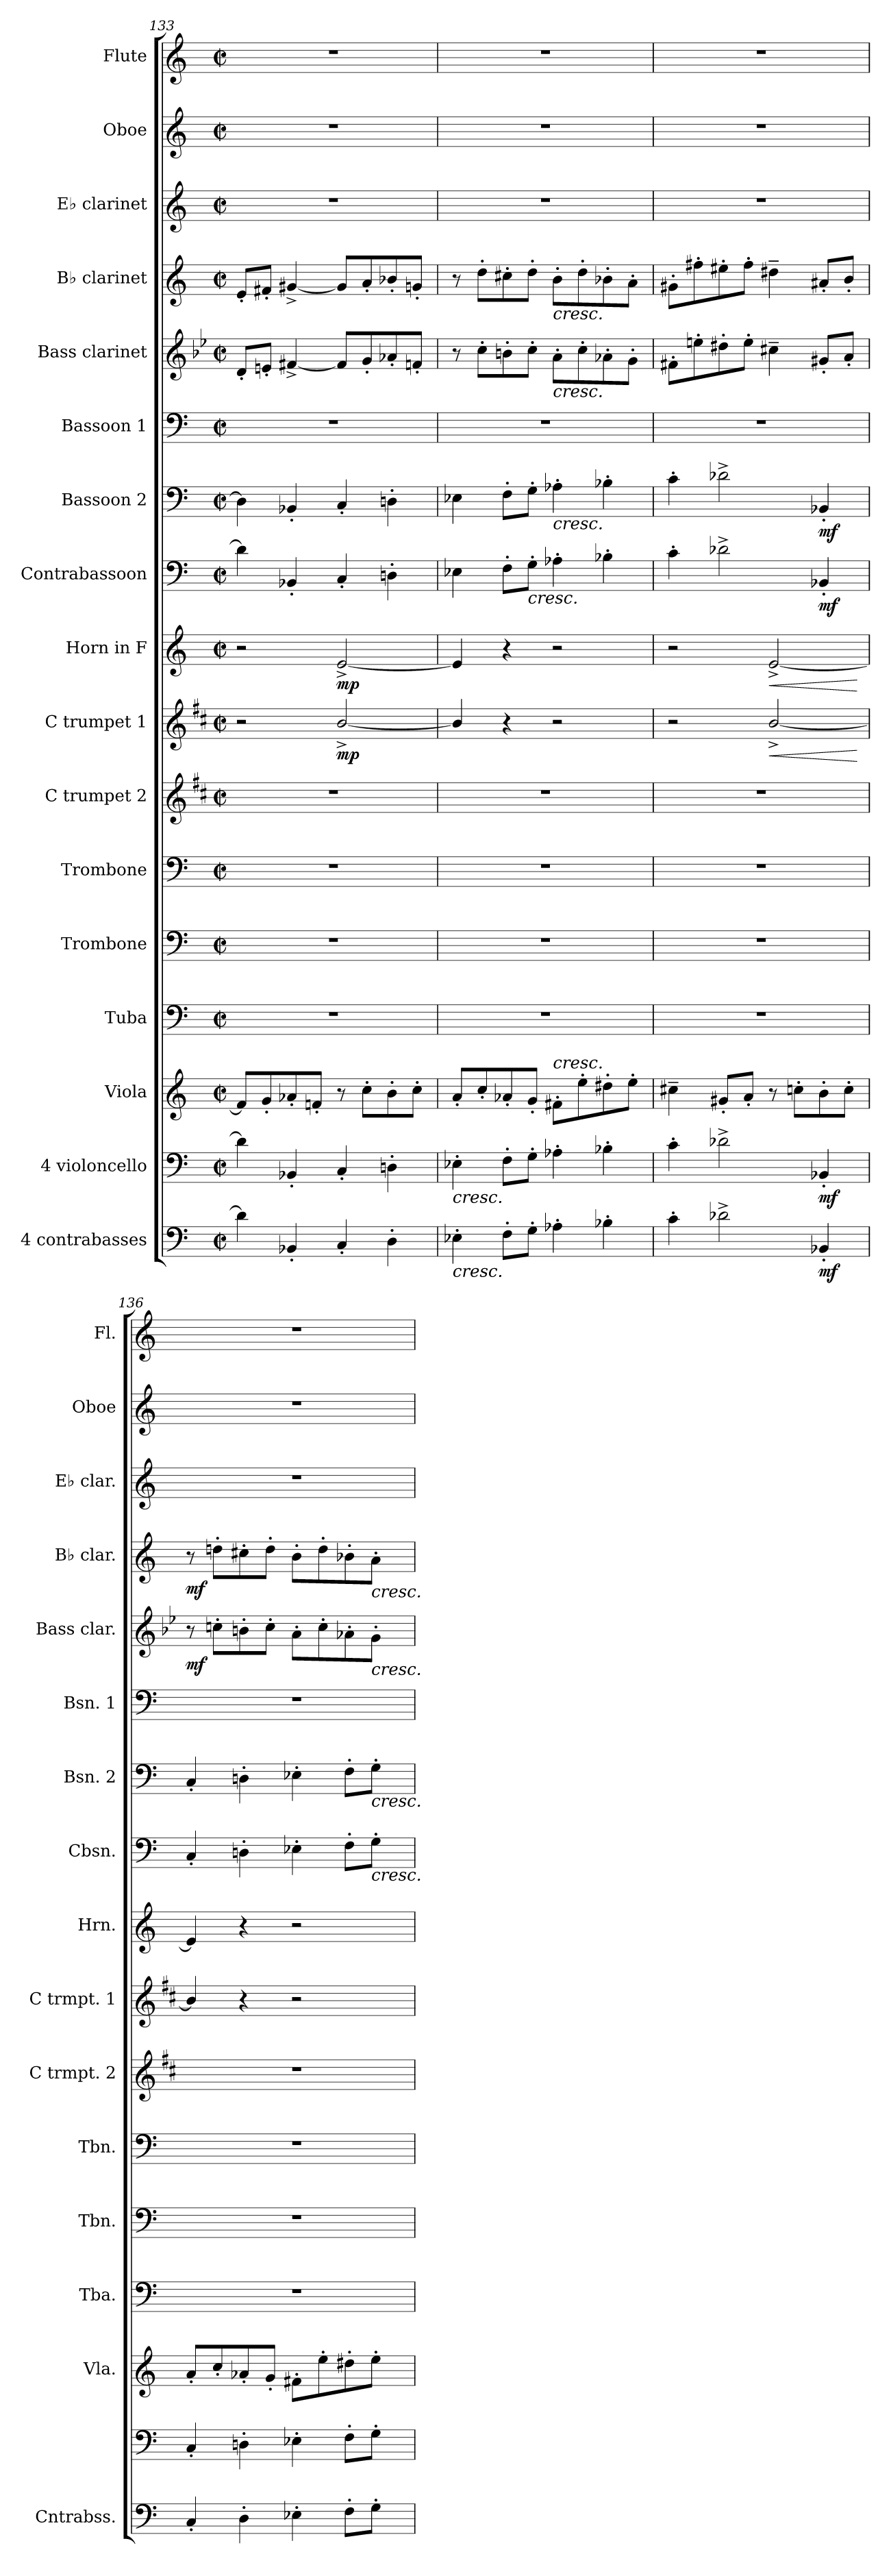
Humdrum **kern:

**kern	**dynam	**kern	**dynam	**kern	**kern	**kern	**kern	**kern	**kern	**dynam	**kern	**dynam	**kern	**dynam	**kern	**dynam	**kern	**kern	**dynam	**kern	**dynam	**kern	**kern	**kern
*part17	*part17	*part16	*part16	*part15	*part14	*part13	*part12	*part11	*part10	*part10	*part9	*part9	*part8	*part8	*part7	*part7	*part6	*part5	*part5	*part4	*part4	*part3	*part2	*part1
*staff17	*staff17	*staff16	*staff16	*staff15	*staff14	*staff13	*staff12	*staff11	*staff10	*staff10	*staff9	*staff9	*staff8	*staff8	*staff7	*staff7	*staff6	*staff5	*staff5	*staff4	*staff4	*staff3	*staff2	*staff1
*I"4 contrabasses	*	*I"4 violoncello	*	*I"Viola	*I"Tuba	*I"Trombone	*I"Trombone	*I"C trumpet 2	*I"C trumpet 1	*	*I"Horn in F	*	*I"Contrabassoon	*	*I"Bassoon 2	*	*I"Bassoon 1	*I"Bass clarinet	*	*I"B♭ clarinet	*	*I"E♭ clarinet	*I"Oboe	*I"Flute
*I'Cntrabss.	*	*	*	*I'Vla.	*I'Tba.	*I'Tbn.	*I'Tbn.	*I'C trmpt. 2	*I'C trmpt. 1	*	*I'Hrn.	*	*I'Cbsn.	*	*I'Bsn. 2	*	*I'Bsn. 1	*I'Bass clar.	*	*I'B♭ clar.	*	*I'E♭ clar.	*I'Oboe	*I'Fl.
!!LO:PB:g=z
*clefF4	*	*clefF4	*	*clefG2	*clefF4	*clefF4	*clefF4	*clefG2	*clefG2	*	*clefG2	*	*clefF4	*	*clefF4	*	*clefF4	*clefG2	*	*clefG2	*	*clefG2	*clefG2	*clefG2
*ITrd7c12	*	*	*	*	*	*	*	*ITrd1c2	*ITrd1c2	*	*ITrd4c7	*	*ITrd7c12	*	*	*	*	*ITrd8c14	*	*ITrd1c2	*	*ITrd-2c-3	*	*
*k[]	*	*k[]	*	*k[]	*k[]	*k[]	*k[]	*k[]	*k[]	*	*k[b-]	*	*k[]	*	*k[]	*	*k[]	*k[b-e-]	*	*k[b-e-]	*	*k[b-e-a-]	*k[]	*k[]
*M2/2	*	*M2/2	*	*M2/2	*M2/2	*M2/2	*M2/2	*M2/2	*M2/2	*	*M2/2	*	*M2/2	*	*M2/2	*	*M2/2	*M2/2	*	*M2/2	*	*M2/2	*M2/2	*M2/2
*met(c|)	*	*met(c|)	*	*met(c|)	*met(c|)	*met(c|)	*met(c|)	*met(c|)	*met(c|)	*	*met(c|)	*	*met(c|)	*	*met(c|)	*	*met(c|)	*met(c|)	*	*met(c|)	*	*met(c|)	*met(c|)	*met(c|)
=133	=133	=133	=133	=133	=133	=133	=133	=133	=133	=133	=133	=133	=133	=133	=133	=133	=133	=133	=133	=133	=133	=133	=133	=133
4D-\]	.	4d-\]	.	8f#/L]	1r	1r	1r	1r	2r	.	2r	.	4D-\]	.	4D-\]	.	1r	8D'/L	.	8d'/L	.	1r	1r	1r
.	.	.	.	8g'/	.	.	.	.	.	.	.	.	.	.	.	.	.	8En'/J	.	8en'/J	.	.	.	.
4BBB-X'/	.	4BB-X'/	.	8a-X'/	.	.	.	.	.	.	.	.	4BBB-X'/	.	4BB-X'/	.	.	[4F#X^/	.	[4f#X^/	.	.	.	.
.	.	.	.	8fn'/J	.	.	.	.	.	.	.	.	.	.	.	.	.	.	.	.	.	.	.	.
!	!	!	!	!	!	!	!	!	!	!LO:DY:b	!	!LO:DY:b	!	!	!	!	!	!	!	!	!	!	!	!
4CC'/	.	4C'/	.	8r	.	.	.	.	[2a^/	mp	[2A^/	mp	4CC'/	.	4C'/	.	.	8F#/L]	.	8f#/L]	.	.	.	.
.	.	.	.	8cc'\L	.	.	.	.	.	.	.	.	.	.	.	.	.	8G'/	.	8g'/	.	.	.	.
4DD'\	.	4Dn'\	.	8b'\	.	.	.	.	.	.	.	.	4DDn'\	.	4Dn'\	.	.	8A-X'/	.	8a-X'/	.	.	.	.
.	.	.	.	8cc'\J	.	.	.	.	.	.	.	.	.	.	.	.	.	8Fn'/J	.	8fn'/J	.	.	.	.
=134	=134	=134	=134	=134	=134	=134	=134	=134	=134	=134	=134	=134	=134	=134	=134	=134	=134	=134	=134	=134	=134	=134	=134	=134
!	!	!LO:TX:b:i:t=cresc.	!	!	!	!	!	!	!	!	!	!	!	!	!	!	!	!	!	!	!	!	!	!
!LO:TX:b:i:t=cresc.	!	!	!	!	!	!	!	!	!	!	!	!	!	!	!	!	!	!	!	!	!	!	!	!
4EE-X'\	.	4E-X'\	.	8a'/L	1r	1r	1r	1r	4a/]	.	4A/]	.	4EE-X\	.	4E-X\	.	1r	8r	.	8r	.	1r	1r	1r
.	.	.	.	8cc'/	.	.	.	.	.	.	.	.	.	.	.	.	.	8c'\L	.	8cc'\L	.	.	.	.
8FF'\L	.	8F'\L	.	8a-X'/	.	.	.	.	4r	.	4r	.	8FF'\L	.	8F'\L	.	.	8Bn'\	.	8bn'\	.	.	.	.
!	!	!	!	!	!	!	!	!	!	!	!	!	!LO:TX:b:i:t=cresc.	!	!	!	!	!	!	!	!	!	!	!
8GG'\J	.	8G'\J	.	8g'/J	.	.	.	.	.	.	.	.	8GG'\J	.	8G'\J	.	.	8c'\J	.	8cc'\J	.	.	.	.
!	!	!	!	!	!	!	!	!	!	!	!	!	!	!	!	!	!	!	!	!LO:TX:b:i:t=cresc.	!	!	!	!
!	!	!	!	!	!	!	!	!	!	!	!	!	!	!	!	!	!	!LO:TX:b:i:t=cresc.	!	!	!	!	!	!
!	!	!	!	!	!	!	!	!	!	!	!	!	!	!	!LO:TX:b:i:t=cresc.	!	!	!	!	!	!	!	!	!
!	!	!	!	!LO:TX:a:i:t=cresc.	!	!	!	!	!	!	!	!	!	!	!	!	!	!	!	!	!	!	!	!
4AA-X'\	.	4A-X'\	.	8f#X'\L	.	.	.	.	2r	.	2r	.	4AA-X'\	.	4A-X'\	.	.	8A'\L	.	8a'\L	.	.	.	.
.	.	.	.	8ee'\	.	.	.	.	.	.	.	.	.	.	.	.	.	8c'\	.	8cc'\	.	.	.	.
4BB-X'\	.	4B-X'\	.	8dd#X'\	.	.	.	.	.	.	.	.	4BB-X'\	.	4B-X'\	.	.	8A-X'\	.	8a-X'\	.	.	.	.
.	.	.	.	8ee'\J	.	.	.	.	.	.	.	.	.	.	.	.	.	8G'\J	.	8g'\J	.	.	.	.
=135	=135	=135	=135	=135	=135	=135	=135	=135	=135	=135	=135	=135	=135	=135	=135	=135	=135	=135	=135	=135	=135	=135	=135	=135
4C'\	.	4c'\	.	4cc#X~\	1r	1r	1r	1r	2r	.	2r	.	4C'\	.	4c'\	.	1r	8F#X'\L	.	8f#X'\L	.	1r	1r	1r
.	.	.	.	.	.	.	.	.	.	.	.	.	.	.	.	.	.	8en'\	.	8een'\	.	.	.	.
2D-X^\	.	2d-X^\	.	8g#X'/L	.	.	.	.	.	.	.	.	2D-X^\	.	2d-X^\	.	.	8d#X'\	.	8dd#X'\	.	.	.	.
.	.	.	.	8a'/J	.	.	.	.	.	.	.	.	.	.	.	.	.	8e'\J	.	8ee'\J	.	.	.	.
!	!	!	!	!	!	!	!	!	!	!LO:HP:b	!	!LO:HP:b	!	!	!	!	!	!	!	!	!	!	!	!
.	.	.	.	8r	.	.	.	.	[2a^/	<	[2A^/	<	.	.	.	.	.	4c#X~\	.	4cc#X~\	.	.	.	.
.	.	.	.	8ccn'\L	.	.	.	.	.	.	.	.	.	.	.	.	.	.	.	.	.	.	.	.
!	!LO:DY:b	!	!LO:DY:b	!	!	!	!	!	!	!	!	!	!	!LO:DY:b	!	!LO:DY:b	!	!	!	!	!	!	!	!
4BBB-X'/	mf	4BB-X'/	mf	8b'\	.	.	.	.	.	.	.	.	4BBB-X'/	mf	4BB-X'/	mf	.	8G#X'/L	.	8g#X'/L	.	.	.	.
.	.	.	.	8cc'\J	.	.	.	.	.	.	.	.	.	.	.	.	.	8A'/J	.	8a'/J	.	.	.	.
.	.	.	.	.	.	.	.	.	.	[	.	[	.	.	.	.	.	.	.	.	.	.	.	.
=136	=136	=136	=136	=136	=136	=136	=136	=136	=136	=136	=136	=136	=136	=136	=136	=136	=136	=136	=136	=136	=136	=136	=136	=136
!	!	!	!	!	!	!	!	!	!	!	!	!	!	!	!	!	!	!	!LO:DY:b	!	!LO:DY:b	!	!	!
4CC'/	.	4C'/	.	8a'/L	1r	1r	1r	1r	4a/]	.	4A/]	.	4CC'/	.	4C'/	.	1r	8r	mf	8r	mf	1r	1r	1r
.	.	.	.	8cc'/	.	.	.	.	.	.	.	.	.	.	.	.	.	8cn'\L	.	8ccn'\L	.	.	.	.
4DD'\	.	4Dn'\	.	8a-X'/	.	.	.	.	4r	.	4r	.	4DDn'\	.	4Dn'\	.	.	8Bn'\	.	8bn'\	.	.	.	.
.	.	.	.	8g'/J	.	.	.	.	.	.	.	.	.	.	.	.	.	8c'\J	.	8cc'\J	.	.	.	.
4EE-X'\	.	4E-X'\	.	8f#X'\L	.	.	.	.	2r	.	2r	.	4EE-X'\	.	4E-X'\	.	.	8A'\L	.	8a'\L	.	.	.	.
.	.	.	.	8ee'\	.	.	.	.	.	.	.	.	.	.	.	.	.	8c'\	.	8cc'\	.	.	.	.
8FF'\L	.	8F'\L	.	8dd#X'\	.	.	.	.	.	.	.	.	8FF'\L	.	8F'\L	.	.	8A-X'\	.	8a-X'\	.	.	.	.
!	!	!	!	!	!	!	!	!	!	!	!	!	!	!	!	!	!	!	!	!LO:TX:b:i:t=cresc.	!	!	!	!
!	!	!	!	!	!	!	!	!	!	!	!	!	!	!	!	!	!	!LO:TX:b:i:t=cresc.	!	!	!	!	!	!
!	!	!	!	!	!	!	!	!	!	!	!	!	!	!	!LO:TX:b:i:t=cresc.	!	!	!	!	!	!	!	!	!
!	!	!	!	!	!	!	!	!	!	!	!	!	!LO:TX:b:i:t=cresc.	!	!	!	!	!	!	!	!	!	!	!
8GG'\J	.	8G'\J	.	8ee'\J	.	.	.	.	.	.	.	.	8GG'\J	.	8G'\J	.	.	8G'\J	.	8g'\J	.	.	.	.
=	=	=	=	=	=	=	=	=	=	=	=	=	=	=	=	=	=	=	=	=	=	=	=	=
*-	*-	*-	*-	*-	*-	*-	*-	*-	*-	*-	*-	*-	*-	*-	*-	*-	*-	*-	*-	*-	*-	*-	*-	*-
